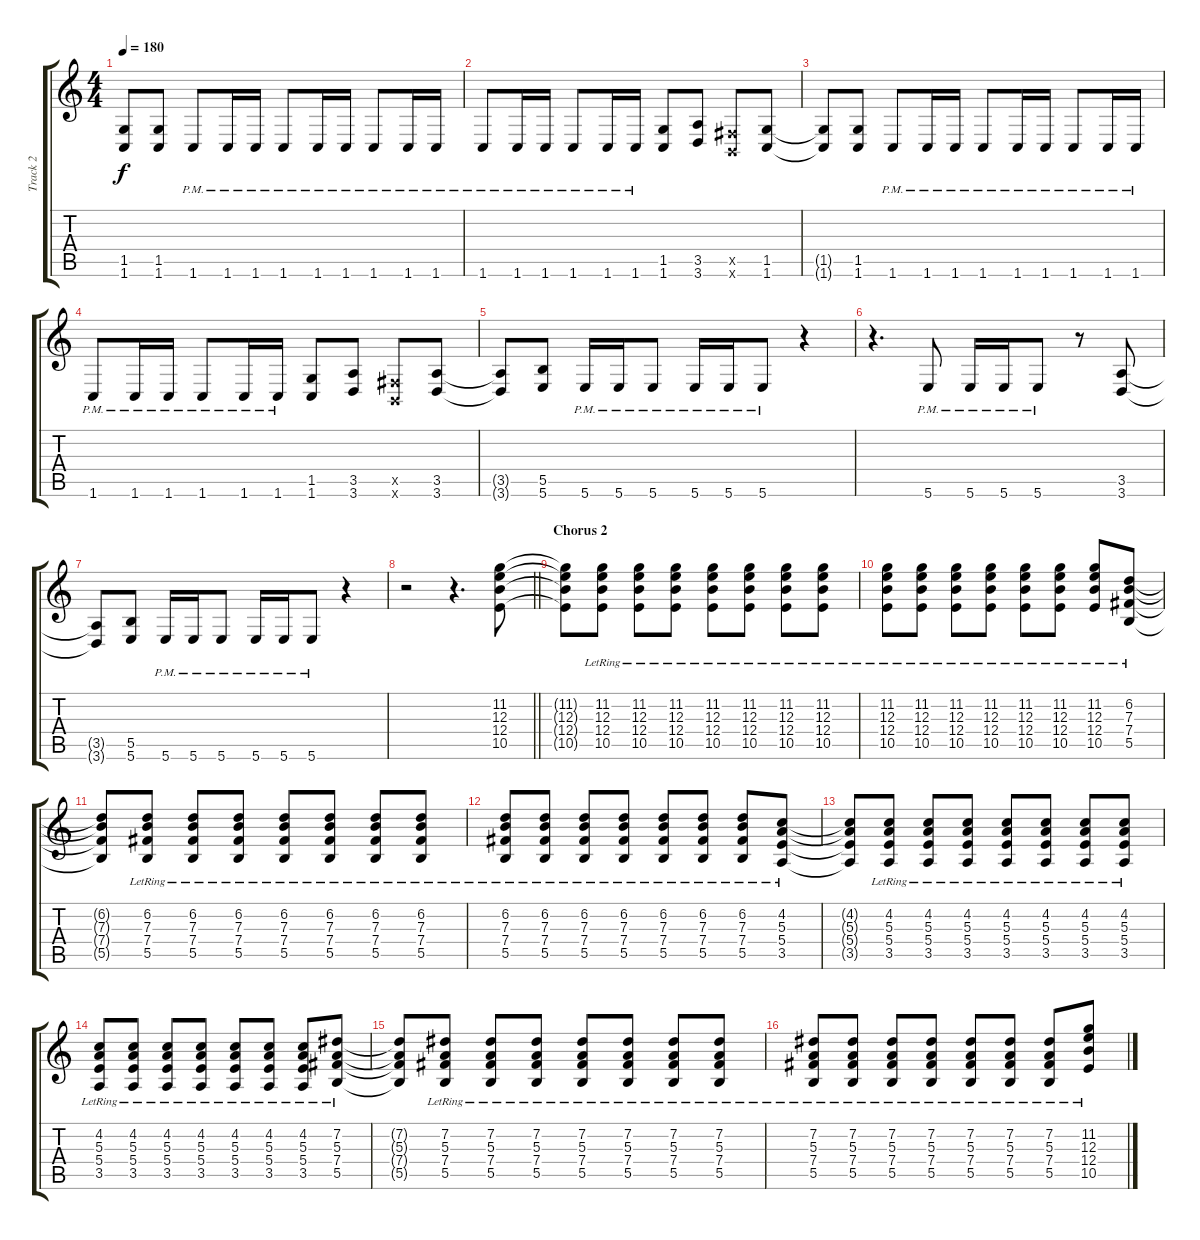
\track ("Track 2" "Track 2") {instrument distortionguitar}
\staff {score tabs}
\tuning (Db4 Ab3 E3 B2 Gb2 B1) {hide}
\ts (4 4)
\tempo 180
\clef g2
\ks c
(1.5{t} 1.6{t}).8{dy f} (1.5 1.6).8 1.6{pm}.8 1.6{pm}.16 1.6{pm}.16 1.6{pm}.8 1.6{pm}.16 1.6{pm}.16 1.6{pm}.8 1.6{pm}.16 1.6{pm}.16 |
1.6{pm}.8 1.6{pm}.16 1.6{pm}.16 1.6{pm}.8 1.6{pm}.16 1.6{pm}.16 (1.5 1.6).8 (3.5 3.6).8 (0.5{x} 0.6{x}).8 (1.5 1.6).8 |
(1.5{t} 1.6{t}).8 (1.5 1.6).8 1.6{pm}.8 1.6{pm}.16 1.6{pm}.16 1.6{pm}.8 1.6{pm}.16 1.6{pm}.16 1.6{pm}.8 1.6{pm}.16 1.6{pm}.16 |
1.6{pm}.8 1.6{pm}.16 1.6{pm}.16 1.6{pm}.8 1.6{pm}.16 1.6{pm}.16 (1.5 1.6).8 (3.5 3.6).8 (0.5{x} 0.6{x}).8 (3.5 3.6).8 |
(3.5{t} 3.6{t}).8 (5.5 5.6).8 5.6{pm}.16 5.6{pm}.16 5.6{pm}.8 5.6{pm}.16 5.6{pm}.16 5.6{pm}.8 r.4 |
r.4{d} 5.6{pm}.8 5.6{pm}.16 5.6{pm}.16 5.6{pm}.8 r.8 (3.5 3.6).8 |
(3.5{t} 3.6{t}).8 (5.5 5.6).8 5.6{pm}.16 5.6{pm}.16 5.6{pm}.8 5.6{pm}.16 5.6{pm}.16 5.6{pm}.8 r.4 |
\barLineRight lightlight
r.2 r.4{d} (11.2 12.3 12.4 10.5).8 |
\section ("" "Chorus 2")
(11.2{t} 12.3{t} 12.4{t} 10.5{t}).8 (11.2{lr} 12.3{lr} 12.4{lr} 10.5{lr}).8 (11.2{lr} 12.3{lr} 12.4{lr} 10.5{lr}).8 (11.2{lr} 12.3{lr} 12.4{lr} 10.5{lr}).8 (11.2{lr} 12.3{lr} 12.4{lr} 10.5{lr}).8 (11.2{lr} 12.3{lr} 12.4{lr} 10.5{lr}).8 (11.2{lr} 12.3{lr} 12.4{lr} 10.5{lr}).8 (11.2{lr} 12.3{lr} 12.4{lr} 10.5{lr}).8 |
(11.2{lr} 12.3{lr} 12.4{lr} 10.5{lr}).8 (11.2{lr} 12.3{lr} 12.4{lr} 10.5{lr}).8 (11.2{lr} 12.3{lr} 12.4{lr} 10.5{lr}).8 (11.2{lr} 12.3{lr} 12.4{lr} 10.5{lr}).8 (11.2{lr} 12.3{lr} 12.4{lr} 10.5{lr}).8 (11.2{lr} 12.3{lr} 12.4{lr} 10.5{lr}).8 (11.2{lr} 12.3{lr} 12.4{lr} 10.5{lr}).8 (6.2{lr} 7.3{lr} 7.4{lr} 5.5{lr}).8 |
(6.2{t} 7.3{t} 7.4{t} 5.5{t}).8 (6.2{lr} 7.3{lr} 7.4{lr} 5.5{lr}).8 (6.2{lr} 7.3{lr} 7.4{lr} 5.5{lr}).8 (6.2{lr} 7.3{lr} 7.4{lr} 5.5{lr}).8 (6.2{lr} 7.3{lr} 7.4{lr} 5.5{lr}).8 (6.2{lr} 7.3{lr} 7.4{lr} 5.5{lr}).8 (6.2{lr} 7.3{lr} 7.4{lr} 5.5{lr}).8 (6.2{lr} 7.3{lr} 7.4{lr} 5.5{lr}).8 |
(6.2{lr} 7.3{lr} 7.4{lr} 5.5{lr}).8 (6.2{lr} 7.3{lr} 7.4{lr} 5.5{lr}).8 (6.2{lr} 7.3{lr} 7.4{lr} 5.5{lr}).8 (6.2{lr} 7.3{lr} 7.4{lr} 5.5{lr}).8 (6.2{lr} 7.3{lr} 7.4{lr} 5.5{lr}).8 (6.2{lr} 7.3{lr} 7.4{lr} 5.5{lr}).8 (6.2{lr} 7.3{lr} 7.4{lr} 5.5{lr}).8 (4.2{lr} 5.3{lr} 5.4{lr} 3.5{lr}).8 |
(4.2{t} 5.3{t} 5.4{t} 3.5{t}).8 (4.2{lr} 5.3{lr} 5.4{lr} 3.5{lr}).8 (4.2{lr} 5.3{lr} 5.4{lr} 3.5{lr}).8 (4.2{lr} 5.3{lr} 5.4{lr} 3.5{lr}).8 (4.2{lr} 5.3{lr} 5.4{lr} 3.5{lr}).8 (4.2{lr} 5.3{lr} 5.4{lr} 3.5{lr}).8 (4.2{lr} 5.3{lr} 5.4{lr} 3.5{lr}).8 (4.2{lr} 5.3{lr} 5.4{lr} 3.5{lr}).8 |
(4.2{lr} 5.3{lr} 5.4{lr} 3.5{lr}).8 (4.2{lr} 5.3{lr} 5.4{lr} 3.5{lr}).8 (4.2{lr} 5.3{lr} 5.4{lr} 3.5{lr}).8 (4.2{lr} 5.3{lr} 5.4{lr} 3.5{lr}).8 (4.2{lr} 5.3{lr} 5.4{lr} 3.5{lr}).8 (4.2{lr} 5.3{lr} 5.4{lr} 3.5{lr}).8 (4.2{lr} 5.3{lr} 5.4{lr} 3.5{lr}).8 (7.2{lr} 5.3{lr} 7.4{lr} 5.5{lr}).8 |
(7.2{t} 5.3{t} 7.4{t} 5.5{t}).8 (7.2{lr} 5.3{lr} 7.4{lr} 5.5{lr}).8 (7.2{lr} 5.3{lr} 7.4{lr} 5.5{lr}).8 (7.2{lr} 5.3{lr} 7.4{lr} 5.5{lr}).8 (7.2{lr} 5.3{lr} 7.4{lr} 5.5{lr}).8 (7.2{lr} 5.3{lr} 7.4{lr} 5.5{lr}).8 (7.2{lr} 5.3{lr} 7.4{lr} 5.5{lr}).8 (7.2{lr} 5.3{lr} 7.4{lr} 5.5{lr}).8 |
(7.2{lr} 5.3{lr} 7.4{lr} 5.5{lr}).8 (7.2{lr} 5.3{lr} 7.4{lr} 5.5{lr}).8 (7.2{lr} 5.3{lr} 7.4{lr} 5.5{lr}).8 (7.2{lr} 5.3 7.4{lr} 5.5{lr}).8 (7.2{lr} 5.3{lr} 7.4{lr} 5.5{lr}).8 (7.2{lr} 5.3{lr} 7.4{lr} 5.5{lr}).8 (7.2{lr} 5.3{lr} 7.4{lr} 5.5{lr}).8 (11.2{lr} 12.3{lr} 12.4{lr} 10.5{lr}).8
